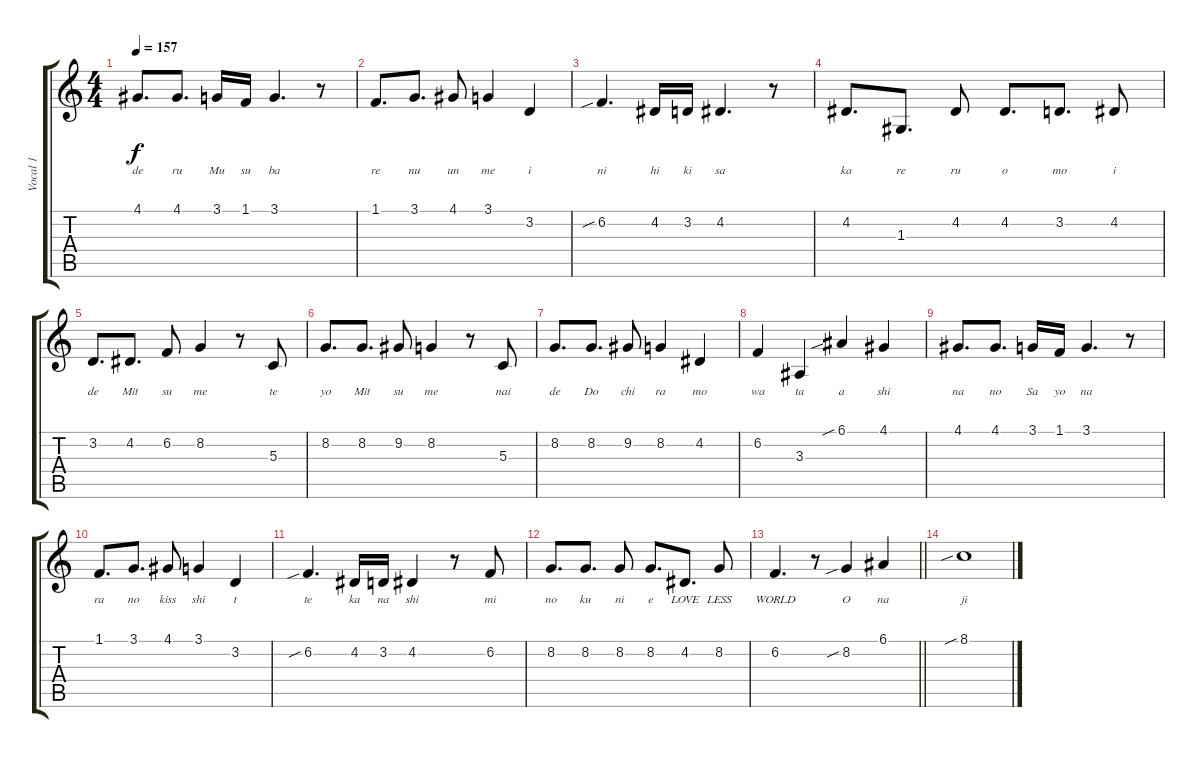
\track ("Vocal 1" "Vocal 1") {instrument clarinet}
\staff {score tabs}
\tuning (E4 B3 G3 D3 A2 E2) {hide}
\ts (4 4)
\tempo 157
\clef g2
\ks c
4.1.8{d lyrics (0 "de") lyrics (1 "") lyrics (2 "") lyrics (3 "") lyrics (4 "") dy f} 4.1.8{d lyrics (0 "ru") lyrics (1 "") lyrics (2 "") lyrics (3 "") lyrics (4 "")} 3.1.16{lyrics (0 "Mu") lyrics (1 "") lyrics (2 "") lyrics (3 "") lyrics (4 "")} 1.1.16{lyrics (0 "su") lyrics (1 "") lyrics (2 "") lyrics (3 "") lyrics (4 "")} 3.1.4{d lyrics (0 "ba") lyrics (1 "") lyrics (2 "") lyrics (3 "") lyrics (4 "")} r.8 |
1.1.8{d lyrics (0 "re") lyrics (1 "") lyrics (2 "") lyrics (3 "") lyrics (4 "")} 3.1.8{d lyrics (0 "nu") lyrics (1 "") lyrics (2 "") lyrics (3 "") lyrics (4 "")} 4.1.8{lyrics (0 "un") lyrics (1 "") lyrics (2 "") lyrics (3 "") lyrics (4 "")} 3.1.4{lyrics (0 "me") lyrics (1 "") lyrics (2 "") lyrics (3 "") lyrics (4 "")} 3.2.4{lyrics (0 "i") lyrics (1 "") lyrics (2 "") lyrics (3 "") lyrics (4 "")} |
6.2{sib}.4{d lyrics (0 "ni") lyrics (1 "") lyrics (2 "") lyrics (3 "") lyrics (4 "")} 4.2.16{lyrics (0 "hi") lyrics (1 "") lyrics (2 "") lyrics (3 "") lyrics (4 "")} 3.2.16{lyrics (0 "ki") lyrics (1 "") lyrics (2 "") lyrics (3 "") lyrics (4 "")} 4.2.4{d lyrics (0 "sa") lyrics (1 "") lyrics (2 "") lyrics (3 "") lyrics (4 "")} r.8 |
4.2.8{d lyrics (0 "ka") lyrics (1 "") lyrics (2 "") lyrics (3 "") lyrics (4 "")} 1.3.8{d lyrics (0 "re") lyrics (1 "") lyrics (2 "") lyrics (3 "") lyrics (4 "")} 4.2.8{lyrics (0 "ru") lyrics (1 "") lyrics (2 "") lyrics (3 "") lyrics (4 "")} 4.2.8{d lyrics (0 "o") lyrics (1 "") lyrics (2 "") lyrics (3 "") lyrics (4 "")} 3.2.8{d lyrics (0 "mo") lyrics (1 "") lyrics (2 "") lyrics (3 "") lyrics (4 "")} 4.2.8{lyrics (0 "i") lyrics (1 "") lyrics (2 "") lyrics (3 "") lyrics (4 "")} |
3.2.8{d lyrics (0 "de") lyrics (1 "") lyrics (2 "") lyrics (3 "") lyrics (4 "")} 4.2.8{d lyrics (0 "Mit") lyrics (1 "") lyrics (2 "") lyrics (3 "") lyrics (4 "")} 6.2.8{lyrics (0 "su") lyrics (1 "") lyrics (2 "") lyrics (3 "") lyrics (4 "")} 8.2.4{lyrics (0 "me") lyrics (1 "") lyrics (2 "") lyrics (3 "") lyrics (4 "")} r.8 5.3.8{lyrics (0 "te") lyrics (1 "") lyrics (2 "") lyrics (3 "") lyrics (4 "")} |
8.2.8{d lyrics (0 "yo") lyrics (1 "") lyrics (2 "") lyrics (3 "") lyrics (4 "")} 8.2.8{d lyrics (0 "Mit") lyrics (1 "") lyrics (2 "") lyrics (3 "") lyrics (4 "")} 9.2.8{lyrics (0 "su") lyrics (1 "") lyrics (2 "") lyrics (3 "") lyrics (4 "")} 8.2.4{lyrics (0 "me") lyrics (1 "") lyrics (2 "") lyrics (3 "") lyrics (4 "")} r.8 5.3.8{lyrics (0 "nai") lyrics (1 "") lyrics (2 "") lyrics (3 "") lyrics (4 "")} |
8.2.8{d lyrics (0 "de") lyrics (1 "") lyrics (2 "") lyrics (3 "") lyrics (4 "")} 8.2.8{d lyrics (0 "Do") lyrics (1 "") lyrics (2 "") lyrics (3 "") lyrics (4 "")} 9.2.8{lyrics (0 "chi") lyrics (1 "") lyrics (2 "") lyrics (3 "") lyrics (4 "")} 8.2.4{lyrics (0 "ra") lyrics (1 "") lyrics (2 "") lyrics (3 "") lyrics (4 "")} 4.2.4{lyrics (0 "mo") lyrics (1 "") lyrics (2 "") lyrics (3 "") lyrics (4 "")} |
6.2.4{lyrics (0 "wa") lyrics (1 "") lyrics (2 "") lyrics (3 "") lyrics (4 "")} 3.3.4{lyrics (0 "ta") lyrics (1 "") lyrics (2 "") lyrics (3 "") lyrics (4 "")} 6.1{sib}.4{lyrics (0 "a") lyrics (1 "") lyrics (2 "") lyrics (3 "") lyrics (4 "")} 4.1.4{lyrics (0 "shi") lyrics (1 "") lyrics (2 "") lyrics (3 "") lyrics (4 "")} |
4.1.8{d lyrics (0 "na") lyrics (1 "") lyrics (2 "") lyrics (3 "") lyrics (4 "")} 4.1.8{d lyrics (0 "no") lyrics (1 "") lyrics (2 "") lyrics (3 "") lyrics (4 "")} 3.1.16{lyrics (0 "Sa") lyrics (1 "") lyrics (2 "") lyrics (3 "") lyrics (4 "")} 1.1.16{lyrics (0 "yo") lyrics (1 "") lyrics (2 "") lyrics (3 "") lyrics (4 "")} 3.1.4{d lyrics (0 "na") lyrics (1 "") lyrics (2 "") lyrics (3 "") lyrics (4 "")} r.8 |
1.1.8{d lyrics (0 "ra") lyrics (1 "") lyrics (2 "") lyrics (3 "") lyrics (4 "")} 3.1.8{d lyrics (0 "no") lyrics (1 "") lyrics (2 "") lyrics (3 "") lyrics (4 "")} 4.1.8{lyrics (0 "kiss") lyrics (1 "") lyrics (2 "") lyrics (3 "") lyrics (4 "")} 3.1.4{lyrics (0 "shi") lyrics (1 "") lyrics (2 "") lyrics (3 "") lyrics (4 "")} 3.2.4{lyrics (0 "t") lyrics (1 "") lyrics (2 "") lyrics (3 "") lyrics (4 "")} |
6.2{sib}.4{d lyrics (0 "te") lyrics (1 "") lyrics (2 "") lyrics (3 "") lyrics (4 "")} 4.2.16{lyrics (0 "ka") lyrics (1 "") lyrics (2 "") lyrics (3 "") lyrics (4 "")} 3.2.16{lyrics (0 "na") lyrics (1 "") lyrics (2 "") lyrics (3 "") lyrics (4 "")} 4.2.4{lyrics (0 "shi") lyrics (1 "") lyrics (2 "") lyrics (3 "") lyrics (4 "")} r.8 6.2.8{lyrics (0 "mi") lyrics (1 "") lyrics (2 "") lyrics (3 "") lyrics (4 "")} |
8.2.8{d lyrics (0 "no") lyrics (1 "") lyrics (2 "") lyrics (3 "") lyrics (4 "")} 8.2.8{d lyrics (0 "ku") lyrics (1 "") lyrics (2 "") lyrics (3 "") lyrics (4 "")} 8.2.8{lyrics (0 "ni") lyrics (1 "") lyrics (2 "") lyrics (3 "") lyrics (4 "")} 8.2.8{d lyrics (0 "e") lyrics (1 "") lyrics (2 "") lyrics (3 "") lyrics (4 "")} 4.2.8{d lyrics (0 "LOVE") lyrics (1 "") lyrics (2 "") lyrics (3 "") lyrics (4 "")} 8.2.8{lyrics (0 "LESS") lyrics (1 "") lyrics (2 "") lyrics (3 "") lyrics (4 "")} |
\barLineRight lightlight
6.2.4{d lyrics (0 "WORLD") lyrics (1 "") lyrics (2 "") lyrics (3 "") lyrics (4 "")} r.8 8.2{sib}.4{lyrics (0 "O") lyrics (1 "") lyrics (2 "") lyrics (3 "") lyrics (4 "")} 6.1.4{lyrics (0 "na") lyrics (1 "") lyrics (2 "") lyrics (3 "") lyrics (4 "")} |
8.1{sib}.1{lyrics (0 "ji") lyrics (1 "") lyrics (2 "") lyrics (3 "") lyrics (4 "")}
